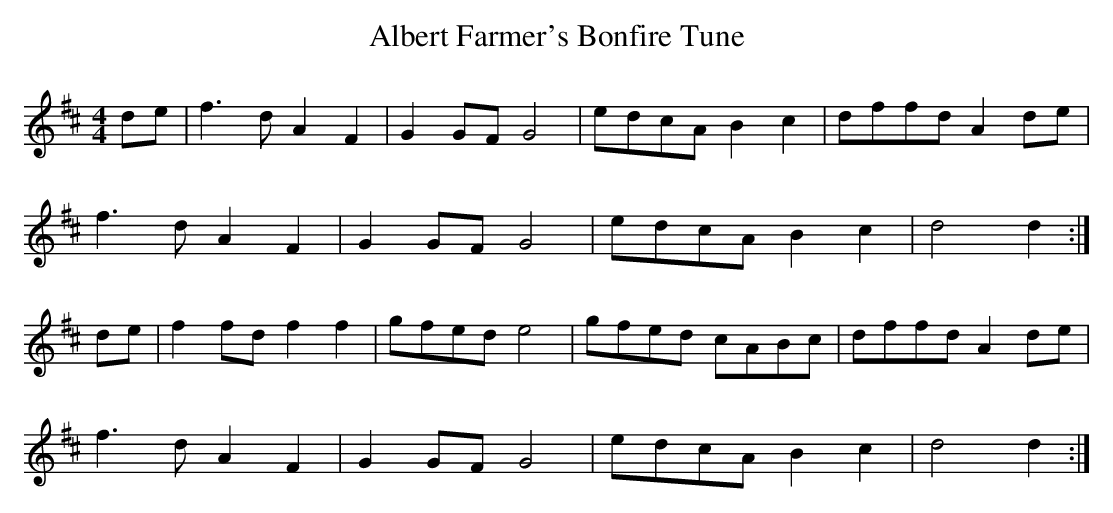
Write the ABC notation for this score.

X:1
T:Albert Farmer's Bonfire Tune
M:4/4
L:1/8
K:D
de|f3 d A2 F2|G2 GF G4|edcA B2 c2|dffd A2 de|
f3 d A2 F2|G2 GF G4|edcA B2 c2|d4 d2:|
de|f2 fd f2 f2|gfed e4|gfed cABc|dffd A2 de|
f3 d A2 F2|G2 GF G4|edcA B2 c2|d4 d2:|
